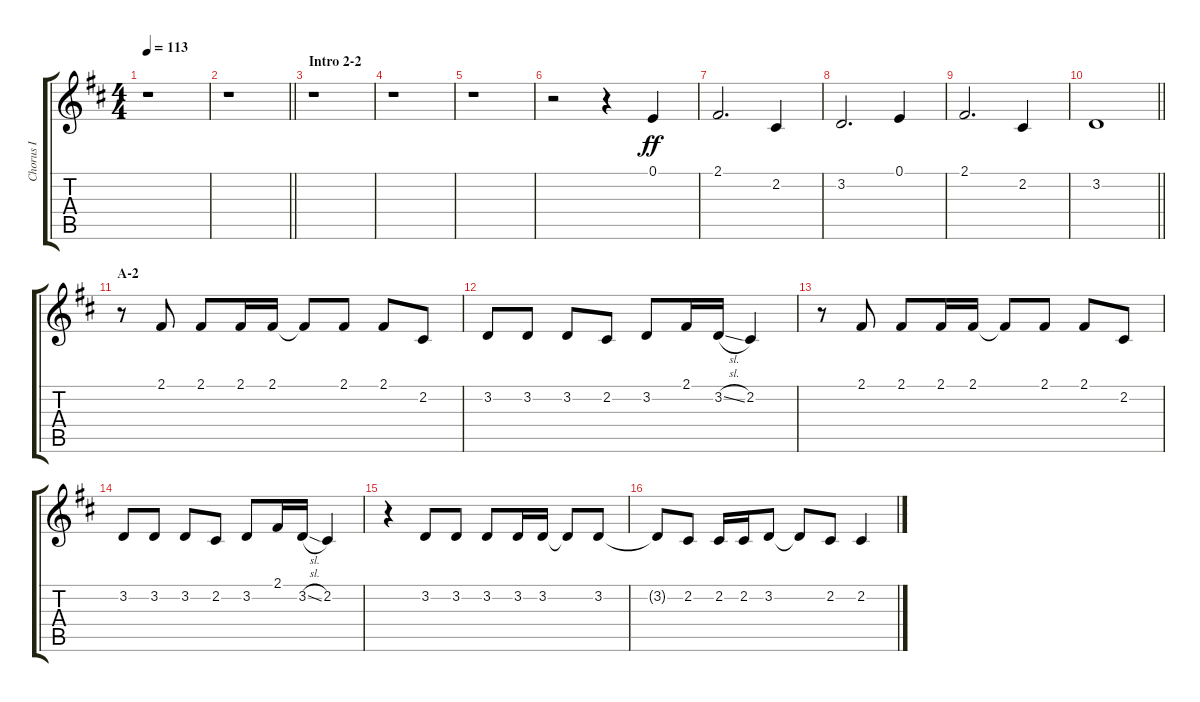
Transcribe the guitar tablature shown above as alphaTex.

\track ("Chorus I" "Chorus I") {instrument voiceoohs}
\staff {score tabs}
\tuning (E4 B3 G3 D3 A2 E2) {hide}
\ts (4 4)
\tempo 113
\clef g2
\ks d
r.1{dy ff} |
\barLineRight lightlight
r.1 |
\section ("" "Intro 2-2")
r.1 |
r.1 |
r.1 |
r.2 r.4 0.1.4 |
2.1.2{d} 2.2.4 |
3.2.2{d} 0.1.4 |
2.1.2{d} 2.2.4 |
\barLineRight lightlight
3.2.1 |
\section ("" "A-2")
r.8 2.1.8 2.1.8 2.1.16 2.1.16 2.1{t}.8 2.1.8 2.1.8 2.2.8 |
3.2.8 3.2.8 3.2.8 2.2.8 3.2.8 2.1.16 3.2{sl}.16 2.2.4 |
r.8 2.1.8 2.1.8 2.1.16 2.1.16 2.1{t}.8 2.1.8 2.1.8 2.2.8 |
3.2.8 3.2.8 3.2.8 2.2.8 3.2.8 2.1.16 3.2{sl}.16 2.2.4 |
r.4 3.2.8 3.2.8 3.2.8 3.2.16 3.2.16 3.2{t}.8 3.2.8 |
3.2{t}.8 2.2.8 2.2.16 2.2.16 3.2.8 3.2{t}.8 2.2.8 2.2.4
